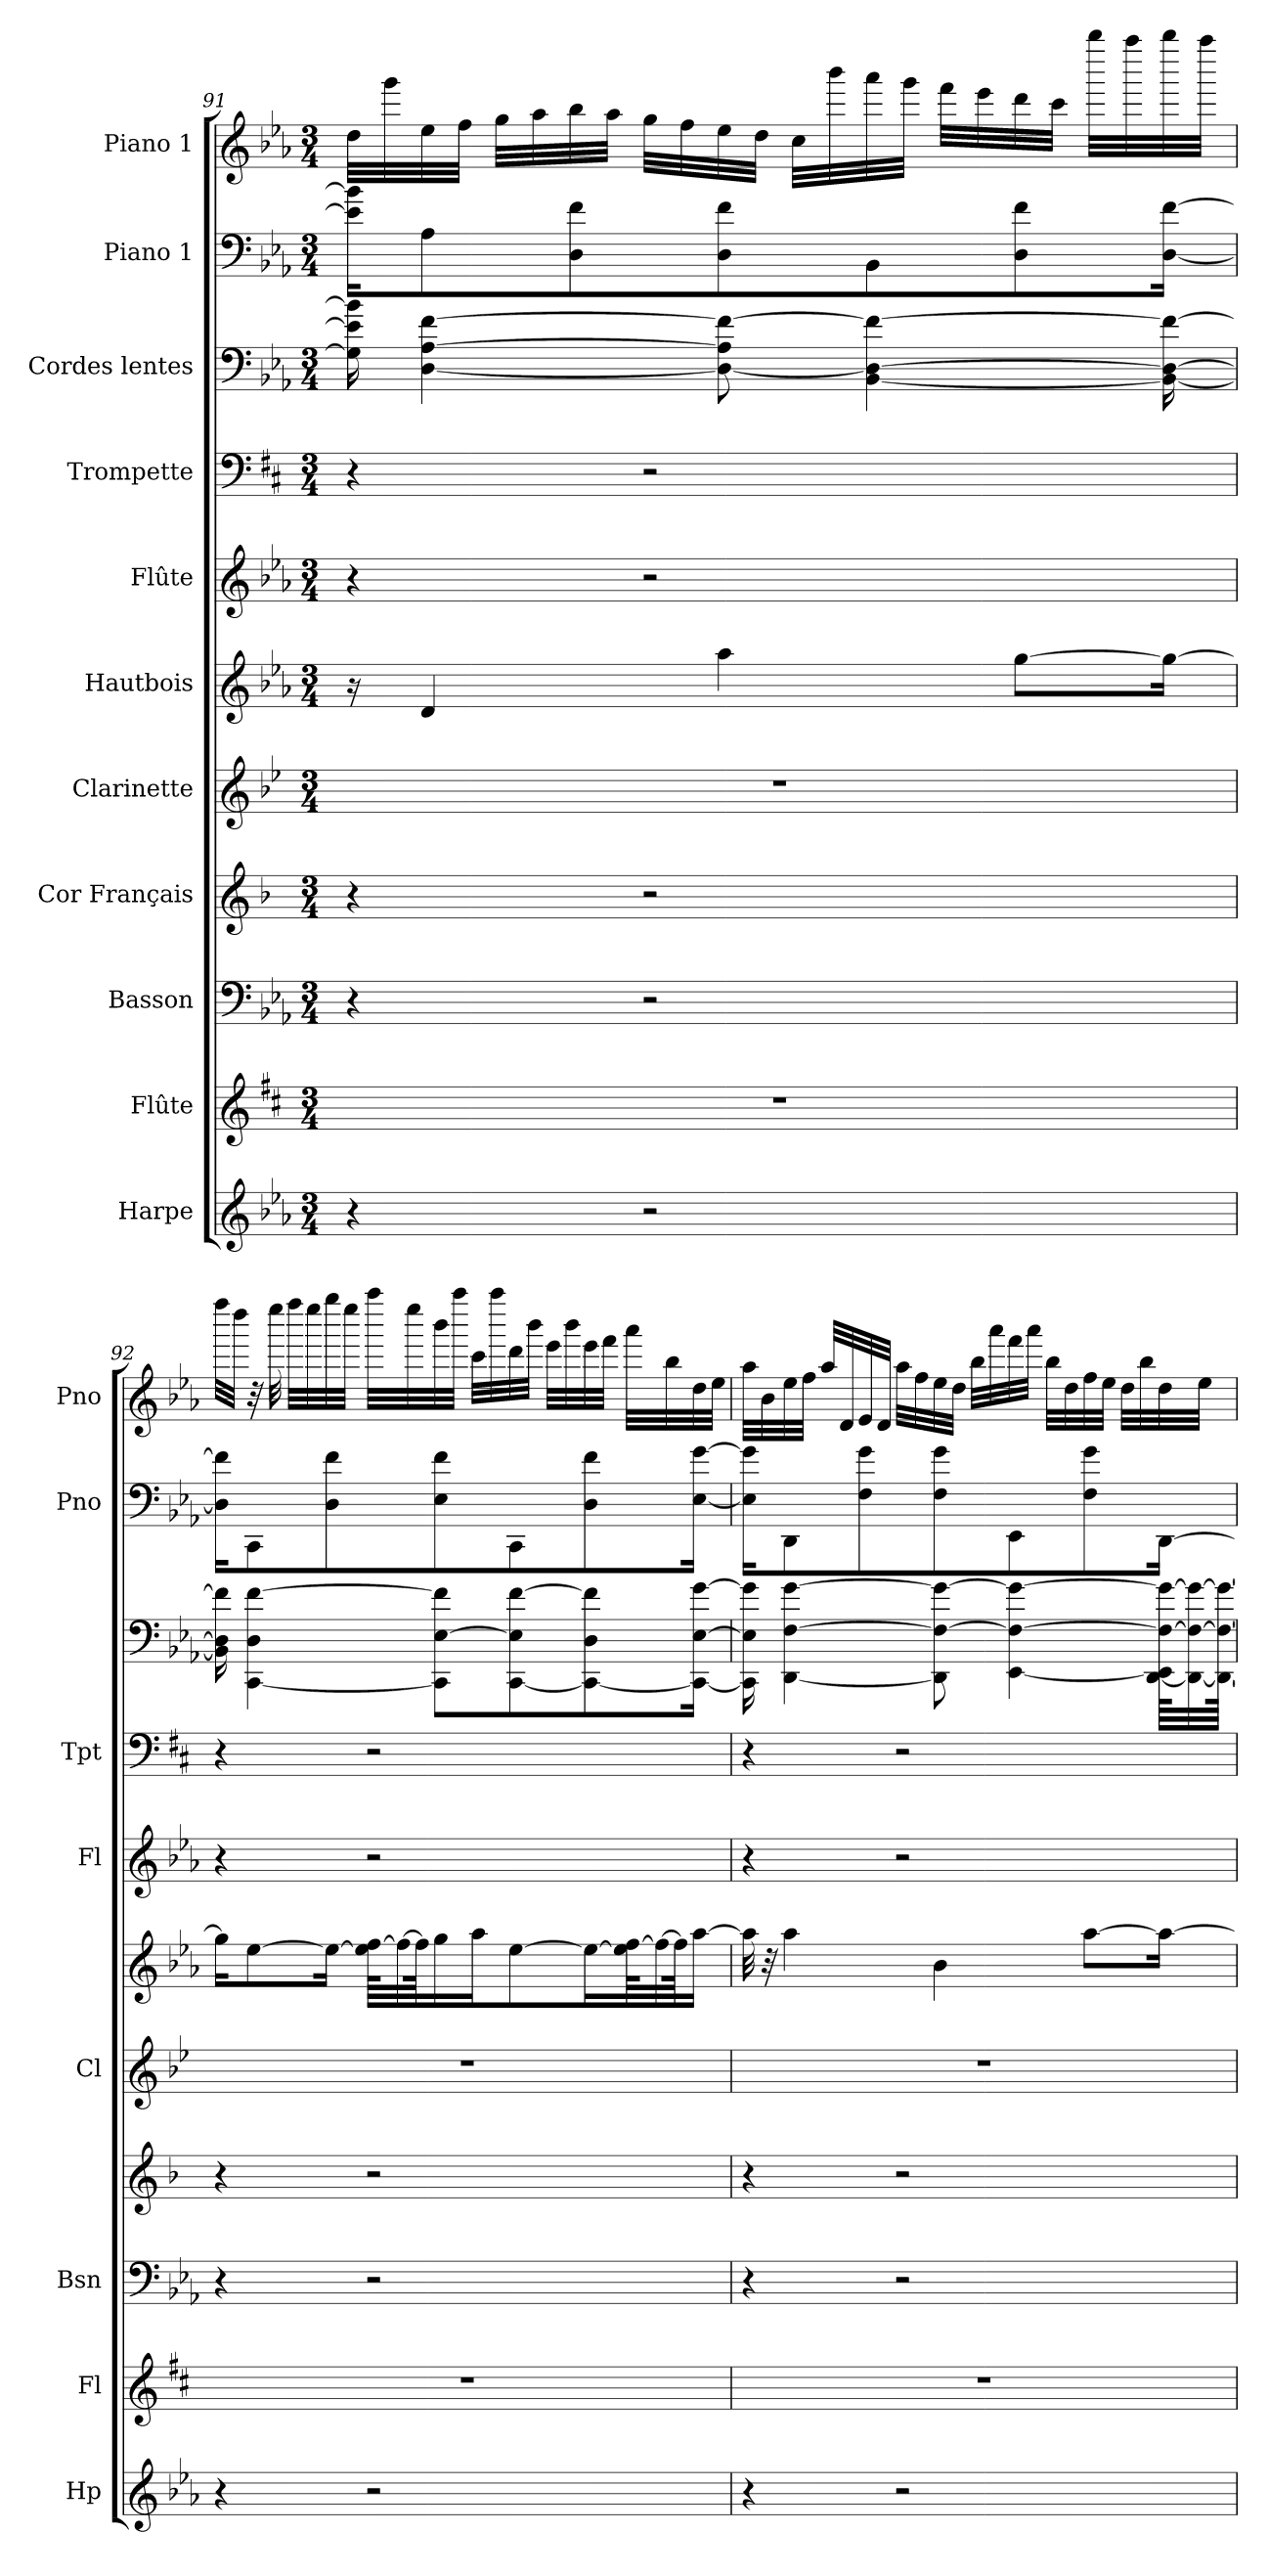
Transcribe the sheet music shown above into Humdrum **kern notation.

**kern	**kern	**kern	**kern	**kern	**kern	**kern	**kern	**kern	**kern	**kern
*part11	*part10	*part9	*part8	*part7	*part6	*part5	*part4	*part3	*part2	*part1
*staff11	*staff10	*staff9	*staff8	*staff7	*staff6	*staff5	*staff4	*staff3	*staff2	*staff1
*I"Harpe	*I"Flûte	*I"Basson	*I"Cor Français	*I"Clarinette	*I"Hautbois	*I"Flûte	*I"Trompette	*I"Cordes lentes	*I"Piano 1	*I"Piano 1
*I'Hp	*I'Fl	*I'Bsn	*	*I'Cl	*	*I'Fl	*I'Tpt	*	*I'Pno	*I'Pno
!!LO:PB:g=z
*clefG2	*clefG2	*clefF4	*clefG2	*clefG2	*clefG2	*clefG2	*clefF4	*clefF4	*clefF4	*clefG2
*	*	*	*ITrd4c7	*ITrd1c2	*	*	*ITrd1c2	*	*	*
*k[b-e-a-]	*k[f#c#]	*k[b-e-a-]	*k[b-e-]	*k[b-e-a-d-]	*k[b-e-a-]	*k[b-e-a-]	*k[]	*k[b-e-a-]	*k[b-e-a-]	*k[b-e-a-]
*E-:	*D:	*E-:	*B-:	*A-:	*E-:	*E-:	*C:	*E-:	*E-:	*E-:
*M3/4	*M3/4	*M3/4	*M3/4	*M3/4	*M3/4	*M3/4	*M3/4	*M3/4	*M3/4	*M3/4
=91	=91	=91	=91	=91	=91	=91	=91	=91	=91	=91
4r	2.r	4r	4r	2.r	16r	4r	4r	16G\] 16e-\] 16b-\]	16e-\] 16b-\]KL	32dd\LLL
.	.	.	.	.	.	.	.	.	.	32ggg\
.	.	.	.	.	4d/	.	.	[4D\ [4A-\ [4f\	8A-\	32ee-\
.	.	.	.	.	.	.	.	.	.	32ff\JJJ
.	.	.	.	.	.	.	.	.	.	32gg\LLL
.	.	.	.	.	.	.	.	.	.	32aa-\
.	.	.	.	.	.	.	.	.	8D\ 8f\	32bb-\
.	.	.	.	.	.	.	.	.	.	32aa-\JJJ
2r	.	2r	2r	.	.	2r	2r	.	.	32gg\LLL
.	.	.	.	.	.	.	.	.	.	32ff\
.	.	.	.	.	4aa-\	.	.	8D\_ 8A-\] 8f\_	8D\ 8f\	32ee-\
.	.	.	.	.	.	.	.	.	.	32dd\JJJ
.	.	.	.	.	.	.	.	.	.	32cc\LLL
.	.	.	.	.	.	.	.	.	.	32bbb-\
.	.	.	.	.	.	.	.	[4BB-\ 4D\_ 4f\_	8BB-\	32aaa-\
.	.	.	.	.	.	.	.	.	.	32ggg\JJJ
.	.	.	.	.	.	.	.	.	.	32fff\LLL
.	.	.	.	.	.	.	.	.	.	32eee-\
.	.	.	.	.	[8gg\L	.	.	.	8D\ 8f\	32ddd\
.	.	.	.	.	.	.	.	.	.	32ccc\JJJ
.	.	.	.	.	.	.	.	.	.	32bbbb-\LLL
.	.	.	.	.	.	.	.	.	.	32aaaa-\
.	.	.	.	.	16gg\Jk_	.	.	16BB-\_ 16D\_ 16f\_	[16D\ [16f\Jk	32bbbb-\
.	.	.	.	.	.	.	.	.	.	32aaaa-\JJJ
!!LO:PB:g=z
=92	=92	=92	=92	=92	=92	=92	=92	=92	=92	=92
4r	2.r	4r	4r	2.r	16gg\KL]	4r	4r	16BB-\] 16D\] 16f\]	16D\] 16f\]KL	32ffff\LLL
.	.	.	.	.	.	.	.	.	.	32dddd\JJJ
.	.	.	.	.	[8ee-\	.	.	[4CC\ 4D\ [4f\	8CC\	32r
.	.	.	.	.	.	.	.	.	.	32eeee-\
.	.	.	.	.	.	.	.	.	.	32ffff\LLL
.	.	.	.	.	.	.	.	.	.	32eeee-\
.	.	.	.	.	16ee-\Jk_	.	.	.	8D\ 8f\	32gggg\
.	.	.	.	.	.	.	.	.	.	32eeee-\JJJ
2r	.	2r	2r	.	64ee-\] [64ff\KLLL	2r	2r	.	.	32aaaa-\LLL
.	.	.	.	.	32ff\_	.	.	.	.	.
.	.	.	.	.	.	.	.	.	.	32eeee-\
.	.	.	.	.	64ff\JK]	.	.	.	.	.
.	.	.	.	.	16gg\	.	.	8CC\] [8E-\ 8f\]L	8E-\ 8f\	32bbb-\
.	.	.	.	.	.	.	.	.	.	32aaaa-\JJJ
.	.	.	.	.	16aa-\J	.	.	.	.	32ccc\LLL
.	.	.	.	.	.	.	.	.	.	32aaaa-\
.	.	.	.	.	[8ee-\	.	.	[8CC\ 8E-\] [8f\	8CC\	32ddd\
.	.	.	.	.	.	.	.	.	.	32bbb-\JJJ
.	.	.	.	.	.	.	.	.	.	32eee-\LLL
.	.	.	.	.	.	.	.	.	.	32bbb-\
.	.	.	.	.	16ee-\L_	.	.	8CC\_ 8D\ 8f\]	8D\ 8f\	32eee-\
.	.	.	.	.	.	.	.	.	.	32fff\JJJ
.	.	.	.	.	64ee-\] [64ff\KL	.	.	.	.	32aaa-\LLL
.	.	.	.	.	32ff\_	.	.	.	.	.
.	.	.	.	.	.	.	.	.	.	32bb-\
.	.	.	.	.	64ff\JK]	.	.	.	.	.
.	.	.	.	.	[16aa-\JJ	.	.	16CC\_ [16E-\ [16g\Jk	[16E-\ [16g\Jk	32dd\
.	.	.	.	.	.	.	.	.	.	32ee-\JJJ
!!LO:PB:g=z
=93	=93	=93	=93	=93	=93	=93	=93	=93	=93	=93
4r	2.r	4r	4r	2.r	32aa-\]	4r	4r	16CC\] 16E-\] 16g\]	16E-\] 16g\]KL	32aa-\LLL
.	.	.	.	.	32r	.	.	.	.	32b-\
.	.	.	.	.	4aa-\	.	.	[4DD\ [4F\ [4g\	8DD\	32ee-\
.	.	.	.	.	.	.	.	.	.	32ff\JJJ
.	.	.	.	.	.	.	.	.	.	32aa-/LLL
.	.	.	.	.	.	.	.	.	.	32d/
.	.	.	.	.	.	.	.	.	8F\ 8g\	32e-/
.	.	.	.	.	.	.	.	.	.	32d/JJJ
2r	.	2r	2r	.	.	2r	2r	.	.	32aa-\LLL
.	.	.	.	.	.	.	.	.	.	32ff\
.	.	.	.	.	4b-\	.	.	8DD\] 8F\_ 8g\_	8F\ 8g\	32ee-\
.	.	.	.	.	.	.	.	.	.	32dd\JJJ
.	.	.	.	.	.	.	.	.	.	32bb-\LLL
.	.	.	.	.	.	.	.	.	.	32aaa-\
.	.	.	.	.	.	.	.	[4EE-\ 4F\_ 4g\_	8EE-\	32fff\
.	.	.	.	.	.	.	.	.	.	32aaa-\JJJ
.	.	.	.	.	.	.	.	.	.	32bb-\LLL
.	.	.	.	.	.	.	.	.	.	32dd\
.	.	.	.	.	[8aa-\L	.	.	.	8F\ 8g\	32ff\
.	.	.	.	.	.	.	.	.	.	32ee-\JJJ
.	.	.	.	.	.	.	.	.	.	32dd\LLL
.	.	.	.	.	.	.	.	.	.	32bb-\
.	.	.	.	.	16aa-\Jk_	.	.	[64DD\ 64EE-\] 64F\_ 64g\_KLLL	[16DD\Jk	32dd\
.	.	.	.	.	.	.	.	32DD\_ 32F\_ 32g\_	.	.
.	.	.	.	.	.	.	.	.	.	32ee-\JJJ
.	.	.	.	.	.	.	.	64DD\_ 64F\_ 64g\_JJJk	.	.
=	=	=	=	=	=	=	=	=	=	=
*-	*-	*-	*-	*-	*-	*-	*-	*-	*-	*-
